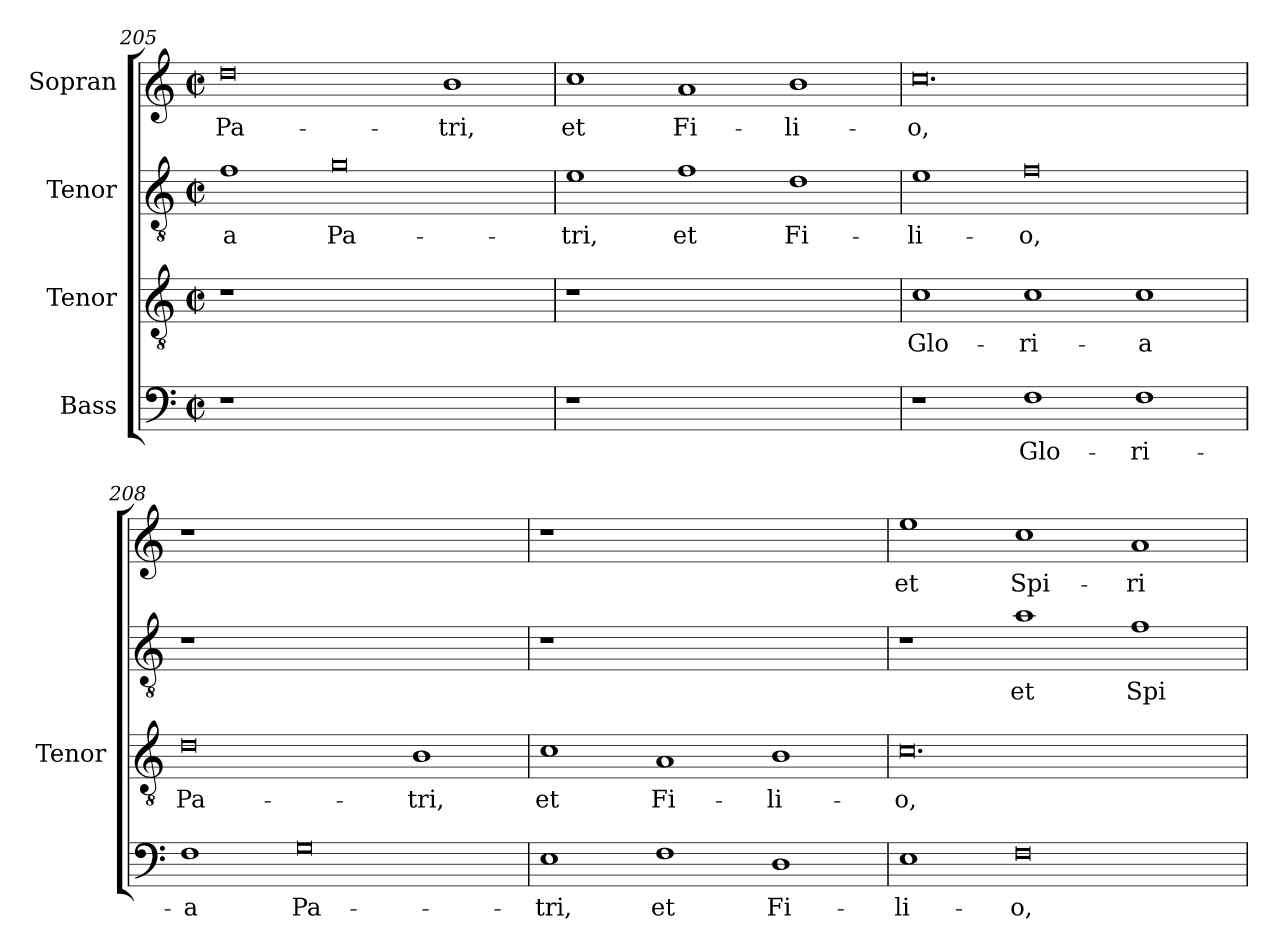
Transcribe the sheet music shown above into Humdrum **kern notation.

**kern	**text	**kern	**text	**kern	**text	**kern	**text
*part4	*part4	*part3	*part3	*part2	*part2	*part1	*part1
*staff4	*staff4	*staff3	*staff3	*staff2	*staff2	*staff1	*staff1
*I"Bass	*	*I"Tenor	*	*I"Tenor	*	*I"Sopran	*
*	*	*I'Tenor	*	*	*	*	*
!!LO:LB:g=z
*clefF4	*	*clefGv2	*	*clefGv2	*	*clefG2	*
*	*	*ITrd7c12	*	*ITrd7c12	*	*	*
*k[]	*	*k[]	*	*k[]	*	*k[]	*
*M2/2	*	*M2/2	*	*M2/2	*	*M2/2	*
*met(c|)	*	*met(c|)	*	*met(c|)	*	*met(c|)	*
=205	=205	=205	=205	=205	=205	=205	=205
!LO:N:vis=1	!	!LO:N:vis=1	!	!	!	!	!
!	!	!	!	!	!LO:LY:b:color=#000000	!	!
!	!	!	!	!	!	!	!LO:LY:b:color=#000000
1r	.	1r	.	1Fi	-a	0ddi	Pa-
!	!	!	!	!	!LO:LY:b:color=#000000	!	!
0ryy	.	0ryy	.	0Gi	Pa-	.	.
!	!	!	!	!	!	!	!LO:LY:b:color=#000000
.	.	.	.	.	.	1bi	-tri,
=206	=206	=206	=206	=206	=206	=206	=206
!LO:N:vis=1	!	!LO:N:vis=1	!	!	!	!	!
!	!	!	!	!	!LO:LY:b:color=#000000	!	!
!	!	!	!	!	!	!	!LO:LY:b:color=#000000
1r	.	1r	.	1Ei	-tri,	1cci	et
!	!	!	!	!	!LO:LY:b:color=#000000	!	!
!	!	!	!	!	!	!	!LO:LY:b:color=#000000
0ryy	.	0ryy	.	1Fi	et	1ai	Fi-
!	!	!	!	!	!LO:LY:b:color=#000000	!	!
!	!	!	!	!	!	!	!LO:LY:b:color=#000000
.	.	.	.	1Di	Fi-	1bi	-li-
=207	=207	=207	=207	=207	=207	=207	=207
!	!	!	!LO:LY:b:color=#000000	!	!	!	!
!	!	!	!	!	!LO:LY:b:color=#000000	!	!
!	!	!	!	!	!	!	!LO:LY:b:color=#000000
1r	.	1Ci	Glo-	1Ei	-li-	0.cci	-o,
!	!LO:LY:b:color=#000000	!	!	!	!	!	!
!	!	!	!LO:LY:b:color=#000000	!	!	!	!
!	!	!	!	!	!LO:LY:b:color=#000000	!	!
1Fi	Glo-	1Ci	-ri-	0Fi	-o,	.	.
!	!LO:LY:b:color=#000000	!	!	!	!	!	!
!	!	!	!LO:LY:b:color=#000000	!	!	!	!
1Fi	-ri-	1Ci	-a	.	.	.	.
=208	=208	=208	=208	=208	=208	=208	=208
!	!LO:LY:b:color=#000000	!	!	!	!	!	!
!	!	!	!LO:LY:b:color=#000000	!LO:N:vis=1	!	!LO:N:vis=1	!
1Fi	-a	0Di	Pa-	1r	.	1r	.
!	!LO:LY:b:color=#000000	!	!	!	!	!	!
0Gi	Pa-	.	.	0ryy	.	0ryy	.
!	!	!	!LO:LY:b:color=#000000	!	!	!	!
.	.	1BBi	-tri,	.	.	.	.
=209	=209	=209	=209	=209	=209	=209	=209
!	!LO:LY:b:color=#000000	!	!	!	!	!	!
!	!	!	!LO:LY:b:color=#000000	!LO:N:vis=1	!	!LO:N:vis=1	!
1Ei	-tri,	1Ci	et	1r	.	1r	.
!	!LO:LY:b:color=#000000	!	!	!	!	!	!
!	!	!	!LO:LY:b:color=#000000	!	!	!	!
1Fi	et	1AAi	Fi-	0ryy	.	0ryy	.
!	!LO:LY:b:color=#000000	!	!	!	!	!	!
!	!	!	!LO:LY:b:color=#000000	!	!	!	!
1Di	Fi-	1BBi	-li-	.	.	.	.
=210	=210	=210	=210	=210	=210	=210	=210
!	!LO:LY:b:color=#000000	!	!	!	!	!	!
!	!	!	!LO:LY:b:color=#000000	!	!	!	!
!	!	!	!	!	!	!	!LO:LY:b:color=#000000
1Ei	-li-	0.Ci	-o,	1r	.	1eei	et
!	!LO:LY:b:color=#000000	!	!	!	!	!	!
!	!	!	!	!	!LO:LY:b:color=#000000	!	!
!	!	!	!	!	!	!	!LO:LY:b:color=#000000
0Fi	-o,	.	.	1Ai	et	1cci	Spi-
!	!	!	!	!	!LO:LY:b:color=#000000	!	!
!	!	!	!	!	!	!	!LO:LY:b:color=#000000
.	.	.	.	1Fi	Spi-	1ai	-ri-
=	=	=	=	=	=	=	=
*-	*-	*-	*-	*-	*-	*-	*-
